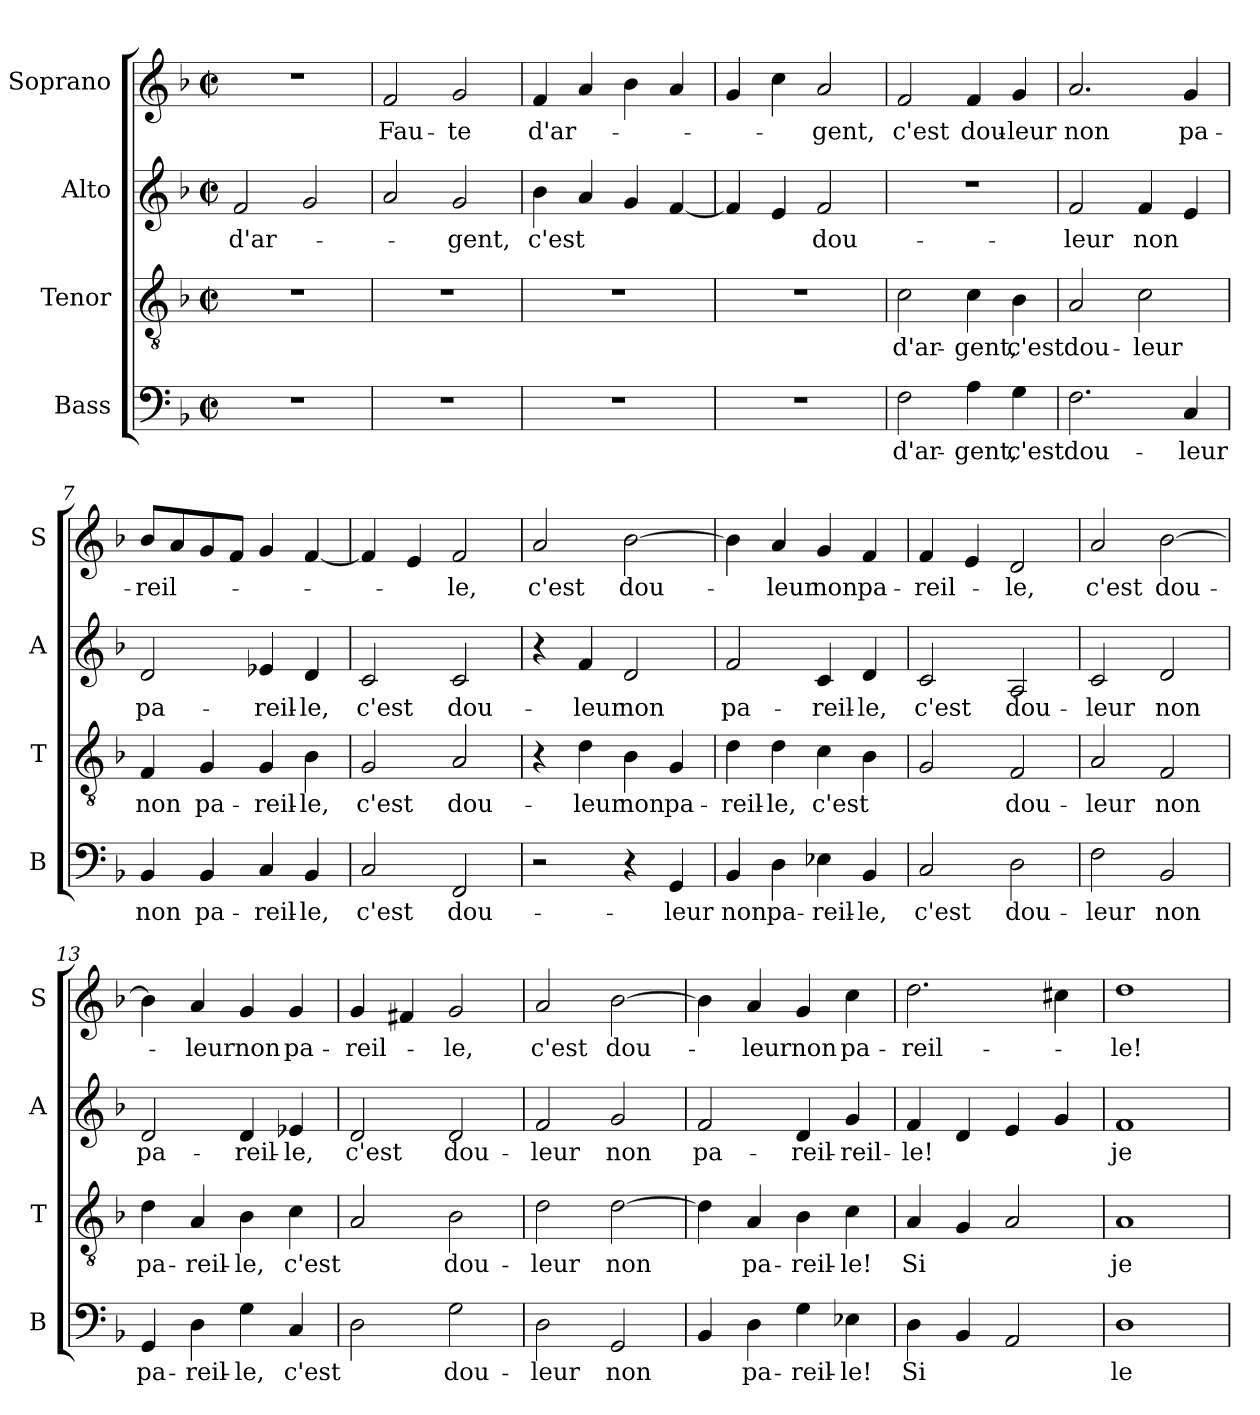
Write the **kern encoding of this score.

**kern	**text	**kern	**text	**kern	**text	**kern	**text
*part4	*part4	*part3	*part3	*part2	*part2	*part1	*part1
*staff4	*staff4	*staff3	*staff3	*staff2	*staff2	*staff1	*staff1
*I"Bass	*	*I"Tenor	*	*I"Alto	*	*I"Soprano	*
*I'B	*	*I'T	*	*I'A	*	*I'S	*
*clefF4	*	*clefGv2	*	*clefG2	*	*clefG2	*
*k[b-]	*	*k[b-]	*	*k[b-]	*	*k[b-]	*
*F:	*	*F:	*	*F:	*	*F:	*
*M2/2	*	*M2/2	*	*M2/2	*	*M2/2	*
*met(c|)	*	*met(c|)	*	*met(c|)	*	*met(c|)	*
=1	=1	=1	=1	=1	=1	=1	=1
1r	.	1r	.	2f/	d'ar-	1r	.
.	.	.	.	2g/	.	.	.
=2	=2	=2	=2	=2	=2	=2	=2
1r	.	1r	.	2a/	.	2f/	Fau-
.	.	.	.	2g/	-gent,	2g/	-te
=3	=3	=3	=3	=3	=3	=3	=3
1r	.	1r	.	4b-\	c'est	4f/	d'ar-
.	.	.	.	4a/	.	4a/	.
.	.	.	.	4g/	.	4b-\	.
.	.	.	.	[4f/	.	4a/	.
=4	=4	=4	=4	=4	=4	=4	=4
1r	.	1r	.	4f/]	.	4g/	.
.	.	.	.	4e/	.	4cc\	.
.	.	.	.	2f/	dou-	2a/	-gent,
=5	=5	=5	=5	=5	=5	=5	=5
2F\	d'ar-	2c\	d'ar-	1r	.	2f/	c'est
4A\	-gent,	4c\	-gent,	.	.	4f/	dou-
4G\	c'est	4B-\	c'est	.	.	4g/	-leur
=6	=6	=6	=6	=6	=6	=6	=6
2.F\	dou-	2A/	dou-	2f/	-leur	2.a/	non
.	.	2c\	-leur	4f/	non	.	.
4C/	-leur	.	.	4e/	.	4g/	pa-
!!LO:LB:g=z
=7	=7	=7	=7	=7	=7	=7	=7
4BB-/	non	4F/	non	2d/	pa-	8b-/L	-reil-
.	.	.	.	.	.	8a/	.
4BB-/	pa-	4G/	pa-	.	.	8g/	.
.	.	.	.	.	.	8f/J	.
4C/	-reil-	4G/	-reil-	4e-X/	-reil-	4g/	.
4BB-/	-le,	4B-\	-le,	4d/	-le,	[4f/	.
=8	=8	=8	=8	=8	=8	=8	=8
2C/	c'est	2G/	c'est	2c/	c'est	4f/]	.
.	.	.	.	.	.	4e/	.
2FF/	dou-	2A/	dou-	2c/	dou-	2f/	-le,
=9	=9	=9	=9	=9	=9	=9	=9
2r	.	4r	.	4r	.	2a/	c'est
.	.	4d\	-leur	4f/	-leur	.	.
4r	.	4B-\	non	2d/	non	[2b-\	dou-
4GG/	-leur	4G/	pa-	.	.	.	.
=10	=10	=10	=10	=10	=10	=10	=10
4BB-/	non	4d\	-reil-	2f/	pa-	4b-\]	.
4D\	pa-	4d\	-le,	.	.	4a/	-leur
4E-X\	-reil-	4c\	c'est	4c/	-reil-	4g/	non
4BB-/	-le,	4B-\	.	4d/	-le,	4f/	pa-
=11	=11	=11	=11	=11	=11	=11	=11
2C/	c'est	2G/	.	2c/	c'est	4f/	-reil-
.	.	.	.	.	.	4e/	.
2D\	dou-	2F/	dou-	2A/	dou-	2d/	-le,
=12	=12	=12	=12	=12	=12	=12	=12
2F\	-leur	2A/	-leur	2c/	-leur	2a/	c'est
2BB-/	non	2F/	non	2d/	non	[2b-\	dou-
=13	=13	=13	=13	=13	=13	=13	=13
4GG/	pa-	4d\	pa-	2d/	pa-	4b-\]	.
4D\	-reil-	4A/	-reil-	.	.	4a/	-leur
4G\	-le,	4B-\	-le,	4d/	-reil-	4g/	non
4C/	c'est	4c\	c'est	4e-X/	-le,	4g/	pa-
!!LO:LB:g=z
=14	=14	=14	=14	=14	=14	=14	=14
2D\	.	2A/	.	2d/	c'est	4g/	-reil-
.	.	.	.	.	.	4f#X/	.
2G\	dou-	2B-\	dou-	2d/	dou-	2g/	-le,
=15	=15	=15	=15	=15	=15	=15	=15
2D\	-leur	2d\	-leur	2f/	-leur	2a/	c'est
2GG/	non	[2d\	non	2g/	non	[2b-\	dou-
=16	=16	=16	=16	=16	=16	=16	=16
4BB-/	.	4d\]	.	2f/	pa-	4b-\]	.
4D\	pa-	4A/	pa-	.	.	4a/	-leur
4G\	-reil-	4B-\	-reil-	4d/	-reil-	4g/	non
4E-X\	-le!	4c\	-le!	4g/	-reil-	4cc\	pa-
=17	=17	=17	=17	=17	=17	=17	=17
4D\	Si	4A/	Si	4f/	-le!	2.dd\	-reil-
4BB-/	.	4G/	.	4d/	.	.	.
2AA/	.	2A/	.	4e/	.	.	.
.	.	.	.	4g/	.	4cc#X\	.
=18	=18	=18	=18	=18	=18	=18	=18
1D	le	1A	je	1f	je	1dd	-le!
=	=	=	=	=	=	=	=
*-	*-	*-	*-	*-	*-	*-	*-
